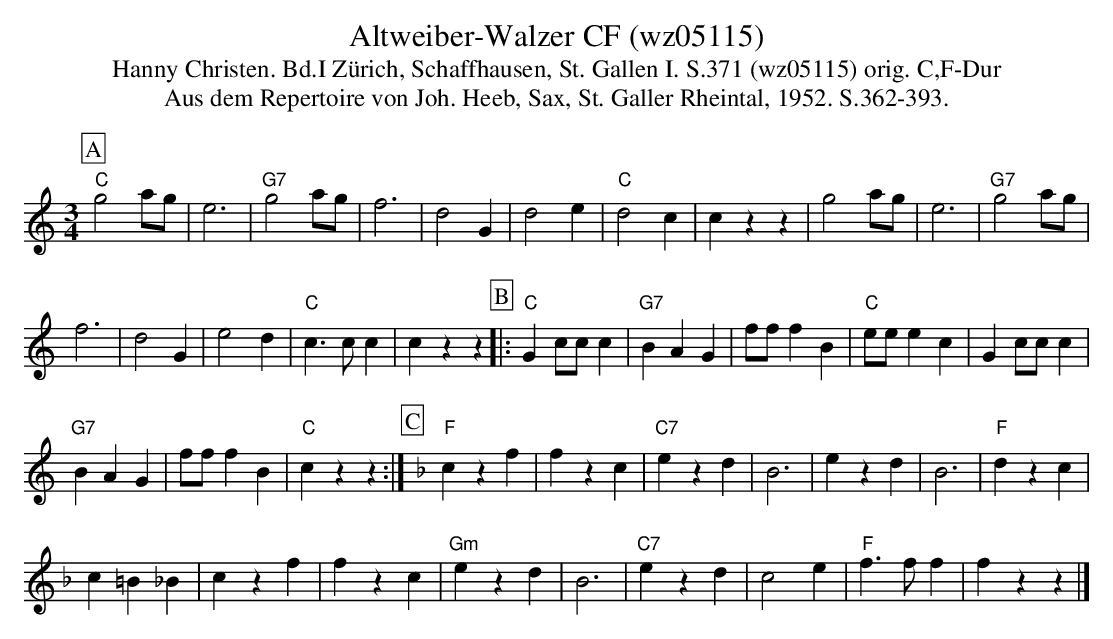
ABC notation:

X:1
T: Altweiber-Walzer CF (wz05115)
T:Hanny Christen. Bd.I Zürich, Schaffhausen, St. Gallen I. S.371 (wz05115) orig. C,F-Dur
T: Aus dem Repertoire von Joh. Heeb, Sax, St. Galler Rheintal, 1952. S.362-393.
M:3/4
L:1/4
K:C major
[P:A] "C"g2a/g/ | e3 | "G7"g2a/g/ | f3 | d2G | d2e | "C"d2c | czz | g2a/g/ | e3 | "G7"g2 a/g/ |
f3 | d2G | e2d | "C"c>cc | czz  [P:B] |: "C"Gc/c/c | "G7"BAG | f/f/fB | "C"e/e/ec | Gc/c/c |
"G7"BAG | f/f/fB |  "C"czz :| [P:C] [K:F ] "F"czf | fzc | "C7"ezd | B3 | ezd | B3 | "F"dzc |
c=B_B | czf | fzc | "Gm"ezd | B3 | "C7"ezd | c2e | "F"f>ff | fzz |]
